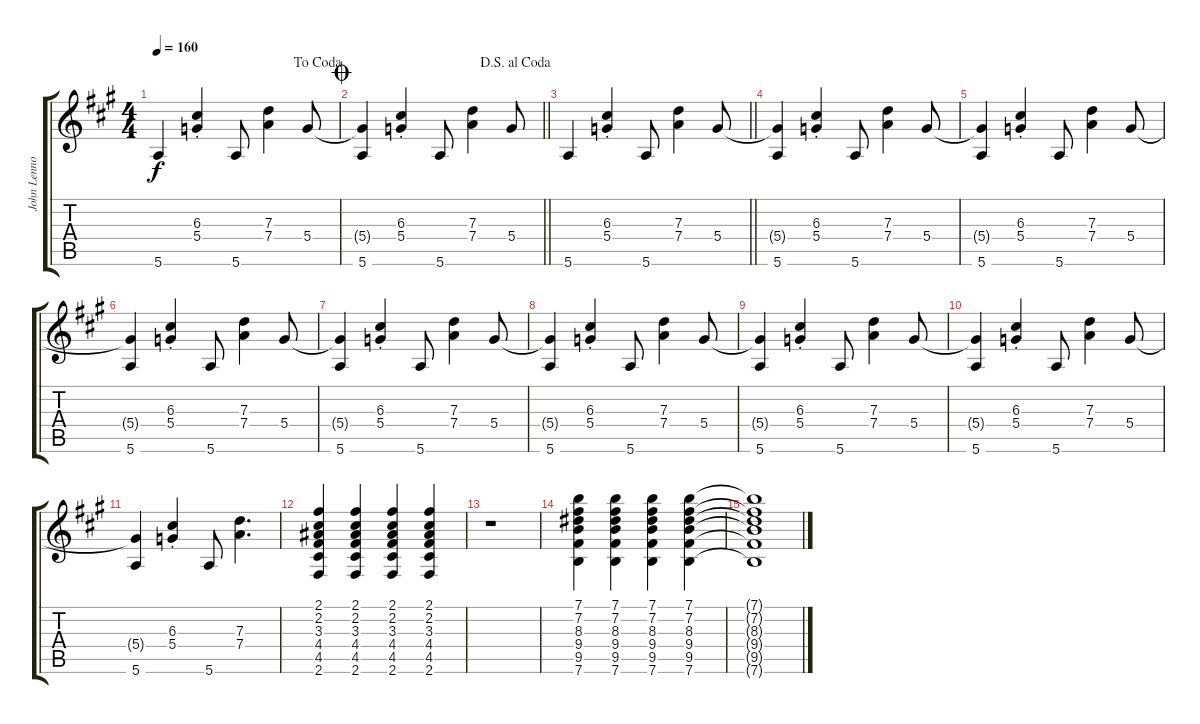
\track ("John Lennon (Gtr. 1)" "John Lenno") {instrument overdrivenguitar}
\staff {score tabs}
\tuning (E4 B3 G3 D3 A2 E2) {hide}
\ts (4 4)
\jump dacoda
\tempo 160
\clef g2
\ks a
5.6.4{dy f} (6.3{st} 5.4{st}).4 5.6.8 (7.3 7.4).4 5.4.8 |
\jump coda
\jump dalsegnoalcoda
\barLineRight lightlight
(5.4{t} 5.6).4 (6.3{st} 5.4{st}).4 5.6.8 (7.3 7.4).4 5.4.8 |
\barLineRight lightlight
5.6.4 (6.3{st} 5.4{st}).4 5.6.8 (7.3 7.4).4 5.4.8 |
(5.4{t} 5.6).4 (6.3{st} 5.4{st}).4 5.6.8 (7.3 7.4).4 5.4.8 |
(5.4{t} 5.6).4 (6.3{st} 5.4{st}).4 5.6.8 (7.3 7.4).4 5.4.8 |
(5.4{t} 5.6).4 (6.3{st} 5.4{st}).4 5.6.8 (7.3 7.4).4 5.4.8 |
(5.4{t} 5.6).4 (6.3{st} 5.4{st}).4 5.6.8 (7.3 7.4).4 5.4.8 |
(5.4{t} 5.6).4 (6.3{st} 5.4{st}).4 5.6.8 (7.3 7.4).4 5.4.8 |
(5.4{t} 5.6).4 (6.3{st} 5.4{st}).4 5.6.8 (7.3 7.4).4 5.4.8 |
(5.4{t} 5.6).4 (6.3{st} 5.4{st}).4 5.6.8 (7.3 7.4).4 5.4.8 |
(5.4{t} 5.6).4 (6.3{st} 5.4{st}).4 5.6.8 (7.3 7.4).4{d} |
(2.1 2.2 3.3 4.4 4.5 2.6).4 (2.1 2.2 3.3 4.4 4.5 2.6).4 (2.1 2.2 3.3 4.4 4.5 2.6).4 (2.1 2.2 3.3 4.4 4.5 2.6).4 |
r.1 |
(7.1 7.2 8.3 9.4 9.5 7.6).4 (7.1 7.2 8.3 9.4 9.5 7.6).4 (7.1 7.2 8.3 9.4 9.5 7.6).4 (7.1 7.2 8.3 9.4 9.5 7.6).4 |
(7.1{t} 7.2{t} 8.3{t} 9.4{t} 9.5{t} 7.6{t}).1
